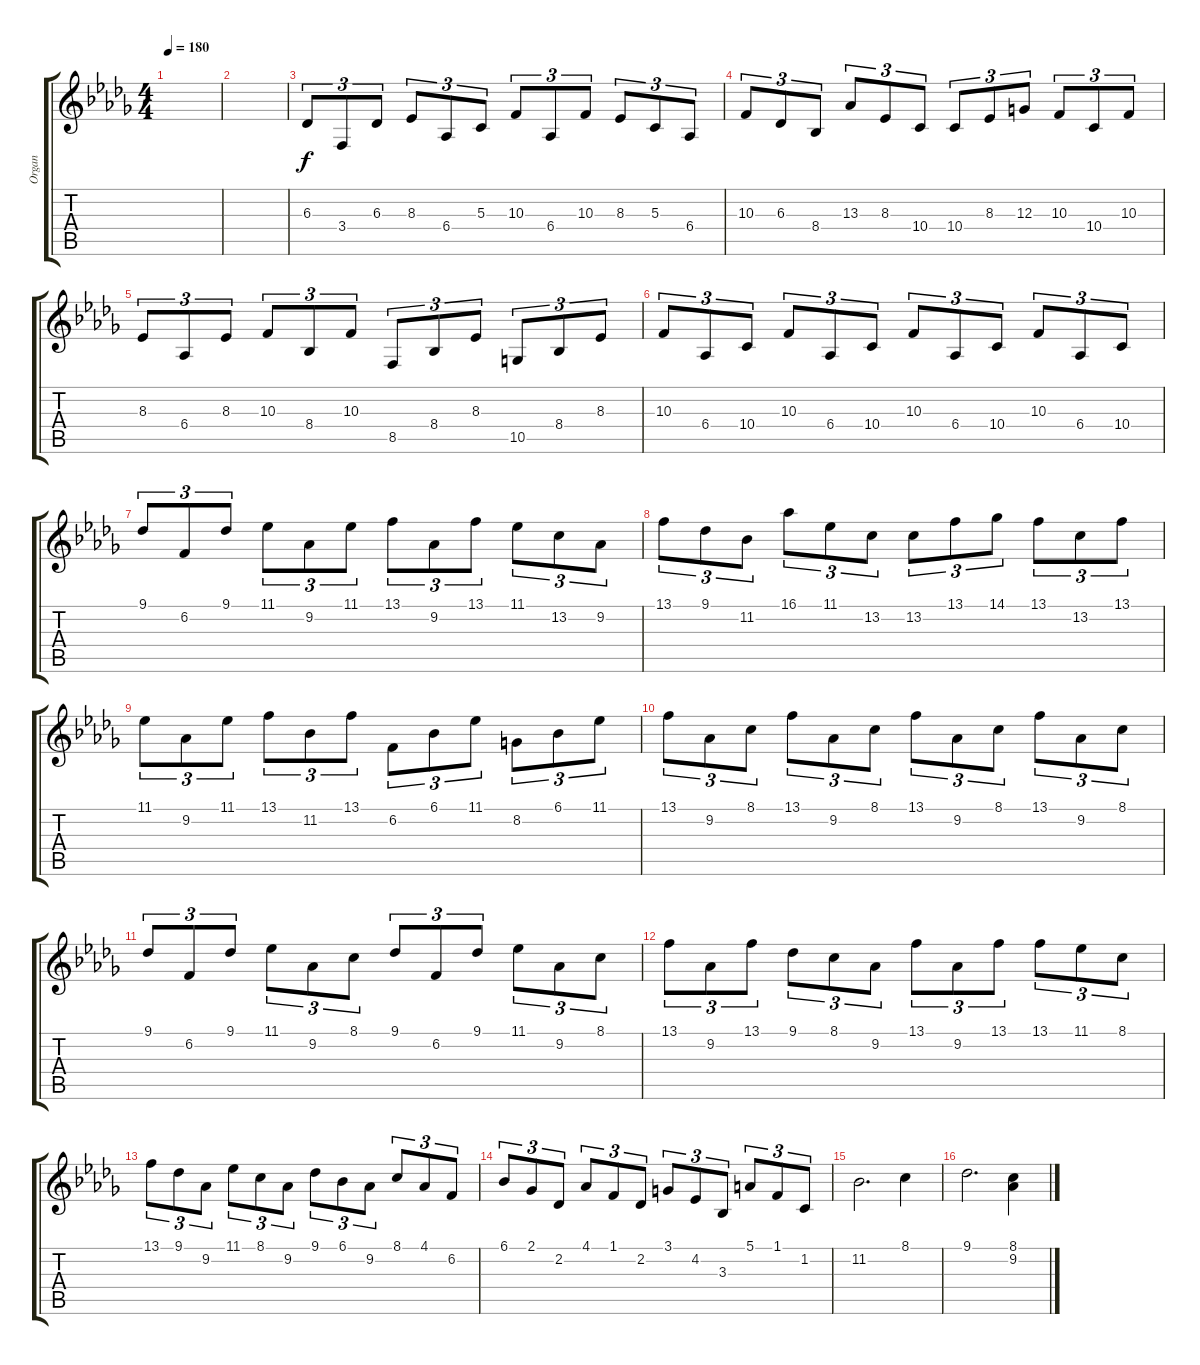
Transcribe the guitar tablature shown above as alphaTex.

\track ("Organ" "Organ") {instrument drawbarorgan}
\staff {score tabs}
\tuning (E4 B3 G3 D3 A2 E2) {hide}
\ts (4 4)
\tempo 180
\clef g2
\ks db
|
|
6.3.8{tu (3 2)} 3.4.8{tu (3 2)} 6.3.8{tu (3 2)} 8.3.8{tu (3 2)} 6.4.8{tu (3 2)} 5.3.8{tu (3 2)} 10.3.8{tu (3 2)} 6.4.8{tu (3 2)} 10.3.8{tu (3 2)} 8.3.8{tu (3 2)} 5.3.8{tu (3 2)} 6.4.8{tu (3 2)} |
10.3.8{tu (3 2)} 6.3.8{tu (3 2)} 8.4.8{tu (3 2)} 13.3.8{tu (3 2)} 8.3.8{tu (3 2)} 10.4.8{tu (3 2)} 10.4.8{tu (3 2)} 8.3.8{tu (3 2)} 12.3.8{tu (3 2)} 10.3.8{tu (3 2)} 10.4.8{tu (3 2)} 10.3.8{tu (3 2)} |
8.3.8{tu (3 2)} 6.4.8{tu (3 2)} 8.3.8{tu (3 2)} 10.3.8{tu (3 2)} 8.4.8{tu (3 2)} 10.3.8{tu (3 2)} 8.5.8{tu (3 2)} 8.4.8{tu (3 2)} 8.3.8{tu (3 2)} 10.5.8{tu (3 2)} 8.4.8{tu (3 2)} 8.3.8{tu (3 2)} |
10.3.8{tu (3 2)} 6.4.8{tu (3 2)} 10.4.8{tu (3 2)} 10.3.8{tu (3 2)} 6.4.8{tu (3 2)} 10.4.8{tu (3 2)} 10.3.8{tu (3 2)} 6.4.8{tu (3 2)} 10.4.8{tu (3 2)} 10.3.8{tu (3 2)} 6.4.8{tu (3 2)} 10.4.8{tu (3 2)} |
9.1.8{tu (3 2)} 6.2.8{tu (3 2)} 9.1.8{tu (3 2)} 11.1.8{tu (3 2)} 9.2.8{tu (3 2)} 11.1.8{tu (3 2)} 13.1.8{tu (3 2)} 9.2.8{tu (3 2)} 13.1.8{tu (3 2)} 11.1.8{tu (3 2)} 13.2.8{tu (3 2)} 9.2.8{tu (3 2)} |
13.1.8{tu (3 2)} 9.1.8{tu (3 2)} 11.2.8{tu (3 2)} 16.1.8{tu (3 2)} 11.1.8{tu (3 2)} 13.2.8{tu (3 2)} 13.2.8{tu (3 2)} 13.1.8{tu (3 2)} 14.1.8{tu (3 2)} 13.1.8{tu (3 2)} 13.2.8{tu (3 2)} 13.1.8{tu (3 2)} |
11.1.8{tu (3 2)} 9.2.8{tu (3 2)} 11.1.8{tu (3 2)} 13.1.8{tu (3 2)} 11.2.8{tu (3 2)} 13.1.8{tu (3 2)} 6.2.8{tu (3 2)} 6.1.8{tu (3 2)} 11.1.8{tu (3 2)} 8.2.8{tu (3 2)} 6.1.8{tu (3 2)} 11.1.8{tu (3 2)} |
13.1.8{tu (3 2)} 9.2.8{tu (3 2)} 8.1.8{tu (3 2)} 13.1.8{tu (3 2)} 9.2.8{tu (3 2)} 8.1.8{tu (3 2)} 13.1.8{tu (3 2)} 9.2.8{tu (3 2)} 8.1.8{tu (3 2)} 13.1.8{tu (3 2)} 9.2.8{tu (3 2)} 8.1.8{tu (3 2)} |
9.1.8{tu (3 2)} 6.2.8{tu (3 2)} 9.1.8{tu (3 2)} 11.1.8{tu (3 2)} 9.2.8{tu (3 2)} 8.1.8{tu (3 2)} 9.1.8{tu (3 2)} 6.2.8{tu (3 2)} 9.1.8{tu (3 2)} 11.1.8{tu (3 2)} 9.2.8{tu (3 2)} 8.1.8{tu (3 2)} |
13.1.8{tu (3 2)} 9.2.8{tu (3 2)} 13.1.8{tu (3 2)} 9.1.8{tu (3 2)} 8.1.8{tu (3 2)} 9.2.8{tu (3 2)} 13.1.8{tu (3 2)} 9.2.8{tu (3 2)} 13.1.8{tu (3 2)} 13.1.8{tu (3 2)} 11.1.8{tu (3 2)} 8.1.8{tu (3 2)} |
13.1.8{tu (3 2)} 9.1.8{tu (3 2)} 9.2.8{tu (3 2)} 11.1.8{tu (3 2)} 8.1.8{tu (3 2)} 9.2.8{tu (3 2)} 9.1.8{tu (3 2)} 6.1.8{tu (3 2)} 9.2.8{tu (3 2)} 8.1.8{tu (3 2)} 4.1.8{tu (3 2)} 6.2.8{tu (3 2)} |
6.1.8{tu (3 2)} 2.1.8{tu (3 2)} 2.2.8{tu (3 2)} 4.1.8{tu (3 2)} 1.1.8{tu (3 2)} 2.2.8{tu (3 2)} 3.1.8{tu (3 2)} 4.2.8{tu (3 2)} 3.3.8{tu (3 2)} 5.1.8{tu (3 2)} 1.1.8{tu (3 2)} 1.2.8{tu (3 2)} |
11.2.2{d} 8.1.4 |
9.1.2{d} (8.1 9.2).4
